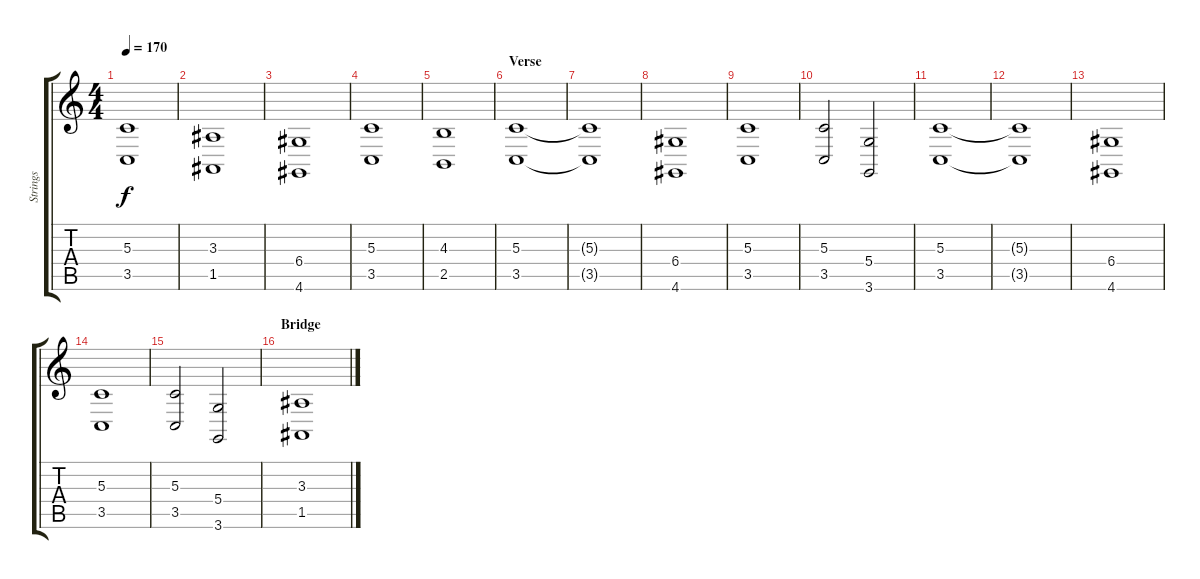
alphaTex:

\track ("Strings" "Strings") {instrument stringensemble1}
\staff {score tabs}
\tuning (E4 B3 G3 D3 A2 E2) {hide}
\ts (4 4)
\tempo 170
\clef g2
\ks c
(5.3 3.5).1{dy f} |
(3.3 1.5).1 |
(6.4 4.6).1 |
(5.3 3.5).1 |
(4.3 2.5).1 |
\section ("" "Verse")
(5.3 3.5).1 |
(5.3{t} 3.5{t}).1 |
(6.4 4.6).1 |
(5.3 3.5).1 |
(5.3 3.5).2 (5.4 3.6).2 |
(5.3 3.5).1 |
(5.3{t} 3.5{t}).1 |
(6.4 4.6).1 |
(5.3 3.5).1 |
(5.3 3.5).2 (5.4 3.6).2 |
\section ("" "Bridge")
(3.3 1.5).1
